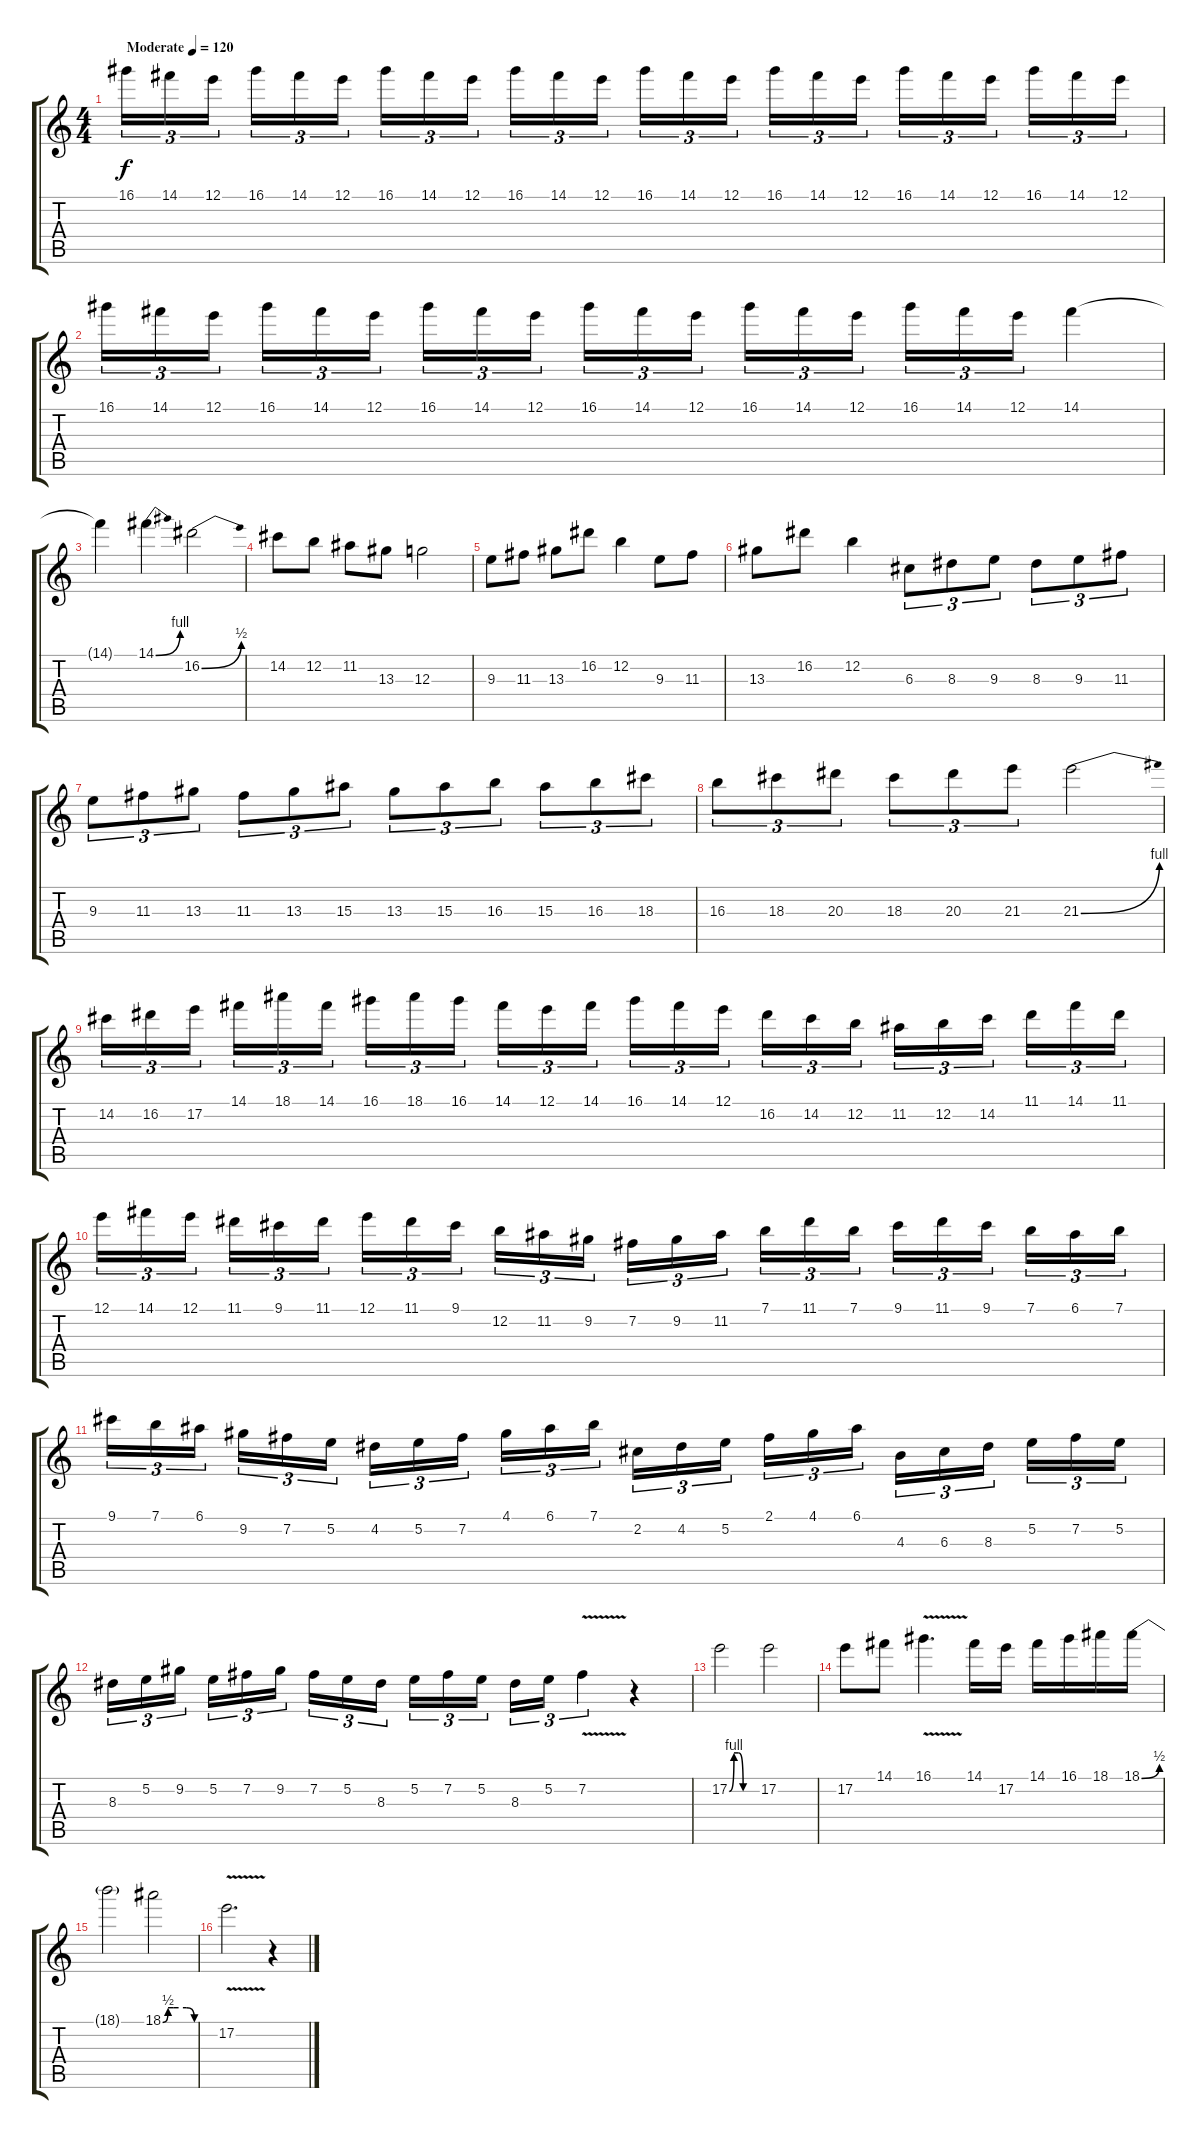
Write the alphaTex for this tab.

\track "" {instrument overdrivenguitar}
\staff {score tabs}
\tuning (E4 B3 G3 D3 A2 E2) {hide}
\ts (4 4)
\tempo (120 "Moderate")
\clef g2
\ks c
16.1.16{tu (3 2) dy f instrument overdrivenguitar} 14.1.16{tu (3 2)} 12.1.16{tu (3 2) beam splitsecondary} 16.1.16{tu (3 2)} 14.1.16{tu (3 2)} 12.1.16{tu (3 2)} 16.1.16{tu (3 2)} 14.1.16{tu (3 2)} 12.1.16{tu (3 2) beam splitsecondary} 16.1.16{tu (3 2)} 14.1.16{tu (3 2)} 12.1.16{tu (3 2)} 16.1.16{tu (3 2)} 14.1.16{tu (3 2)} 12.1.16{tu (3 2) beam splitsecondary} 16.1.16{tu (3 2)} 14.1.16{tu (3 2)} 12.1.16{tu (3 2)} 16.1.16{tu (3 2)} 14.1.16{tu (3 2)} 12.1.16{tu (3 2) beam splitsecondary} 16.1.16{tu (3 2)} 14.1.16{tu (3 2)} 12.1.16{tu (3 2)} |
16.1.16{tu (3 2)} 14.1.16{tu (3 2)} 12.1.16{tu (3 2) beam splitsecondary} 16.1.16{tu (3 2)} 14.1.16{tu (3 2)} 12.1.16{tu (3 2)} 16.1.16{tu (3 2)} 14.1.16{tu (3 2)} 12.1.16{tu (3 2) beam splitsecondary} 16.1.16{tu (3 2)} 14.1.16{tu (3 2)} 12.1.16{tu (3 2)} 16.1.16{tu (3 2)} 14.1.16{tu (3 2)} 12.1.16{tu (3 2) beam splitsecondary} 16.1.16{tu (3 2)} 14.1.16{tu (3 2)} 12.1.16{tu (3 2)} 14.1.4 |
14.1{t}.4 14.1{be (bend 0 0 60 4)}.4 16.2{be (bend 0 0 60 2)}.2 |
14.2.8 12.2.8 11.2.8 13.3.8 12.3.2 |
9.3.8 11.3.8 13.3.8 16.2.8 12.2.4 9.3.8 11.3.8 |
13.3.8 16.2.8 12.2.4 6.3.8{tu (3 2)} 8.3.8{tu (3 2)} 9.3.8{tu (3 2)} 8.3.8{tu (3 2)} 9.3.8{tu (3 2)} 11.3.8{tu (3 2)} |
9.3.8{tu (3 2)} 11.3.8{tu (3 2)} 13.3.8{tu (3 2)} 11.3.8{tu (3 2)} 13.3.8{tu (3 2)} 15.3.8{tu (3 2)} 13.3.8{tu (3 2)} 15.3.8{tu (3 2)} 16.3.8{tu (3 2)} 15.3.8{tu (3 2)} 16.3.8{tu (3 2)} 18.3.8{tu (3 2)} |
16.3.8{tu (3 2)} 18.3.8{tu (3 2)} 20.3.8{tu (3 2)} 18.3.8{tu (3 2)} 20.3.8{tu (3 2)} 21.3.8{tu (3 2)} 21.3{be (bend 0 0 60 4)}.2 |
14.2.16{tu (3 2)} 16.2.16{tu (3 2)} 17.2.16{tu (3 2) beam splitsecondary} 14.1.16{tu (3 2)} 18.1.16{tu (3 2)} 14.1.16{tu (3 2)} 16.1.16{tu (3 2)} 18.1.16{tu (3 2)} 16.1.16{tu (3 2) beam splitsecondary} 14.1.16{tu (3 2)} 12.1.16{tu (3 2)} 14.1.16{tu (3 2)} 16.1.16{tu (3 2)} 14.1.16{tu (3 2)} 12.1.16{tu (3 2) beam splitsecondary} 16.2.16{tu (3 2)} 14.2.16{tu (3 2)} 12.2.16{tu (3 2)} 11.2.16{tu (3 2)} 12.2.16{tu (3 2)} 14.2.16{tu (3 2) beam splitsecondary} 11.1.16{tu (3 2)} 14.1.16{tu (3 2)} 11.1.16{tu (3 2)} |
12.1.16{tu (3 2)} 14.1.16{tu (3 2)} 12.1.16{tu (3 2) beam splitsecondary} 11.1.16{tu (3 2)} 9.1.16{tu (3 2)} 11.1.16{tu (3 2)} 12.1.16{tu (3 2)} 11.1.16{tu (3 2)} 9.1.16{tu (3 2) beam splitsecondary} 12.2.16{tu (3 2)} 11.2.16{tu (3 2)} 9.2.16{tu (3 2)} 7.2.16{tu (3 2)} 9.2.16{tu (3 2)} 11.2.16{tu (3 2) beam splitsecondary} 7.1.16{tu (3 2)} 11.1.16{tu (3 2)} 7.1.16{tu (3 2)} 9.1.16{tu (3 2)} 11.1.16{tu (3 2)} 9.1.16{tu (3 2) beam splitsecondary} 7.1.16{tu (3 2)} 6.1.16{tu (3 2)} 7.1.16{tu (3 2)} |
9.1.16{tu (3 2)} 7.1.16{tu (3 2)} 6.1.16{tu (3 2) beam splitsecondary} 9.2.16{tu (3 2)} 7.2.16{tu (3 2)} 5.2.16{tu (3 2)} 4.2.16{tu (3 2)} 5.2.16{tu (3 2)} 7.2.16{tu (3 2) beam splitsecondary} 4.1.16{tu (3 2)} 6.1.16{tu (3 2)} 7.1.16{tu (3 2)} 2.2.16{tu (3 2)} 4.2.16{tu (3 2)} 5.2.16{tu (3 2) beam splitsecondary} 2.1.16{tu (3 2)} 4.1.16{tu (3 2)} 6.1.16{tu (3 2)} 4.3.16{tu (3 2)} 6.3.16{tu (3 2)} 8.3.16{tu (3 2) beam splitsecondary} 5.2.16{tu (3 2)} 7.2.16{tu (3 2)} 5.2.16{tu (3 2)} |
8.3.16{tu (3 2)} 5.2.16{tu (3 2)} 9.2.16{tu (3 2) beam splitsecondary} 5.2.16{tu (3 2)} 7.2.16{tu (3 2)} 9.2.16{tu (3 2)} 7.2.16{tu (3 2)} 5.2.16{tu (3 2)} 8.3.16{tu (3 2) beam splitsecondary} 5.2.16{tu (3 2)} 7.2.16{tu (3 2)} 5.2.16{tu (3 2)} 8.3.16{tu (3 2)} 5.2.16{tu (3 2)} 7.2{v}.4{tu (3 2)} r.4 |
17.2{be (custom 0 0 10 4 20 4 30 0 60 0)}.2 17.2.2 |
17.2.8 14.1.8 16.1{v}.4{d} 14.1.16 17.2.16 14.1.16 16.1.16 18.1.16 18.1{be (bend 0 0 60 2)}.16 |
18.1{t}.2 18.1{be (custom 0 0 10 2 20 2 30 2 45 2 60 0)}.2 |
17.2{v}.2{d} r.4
